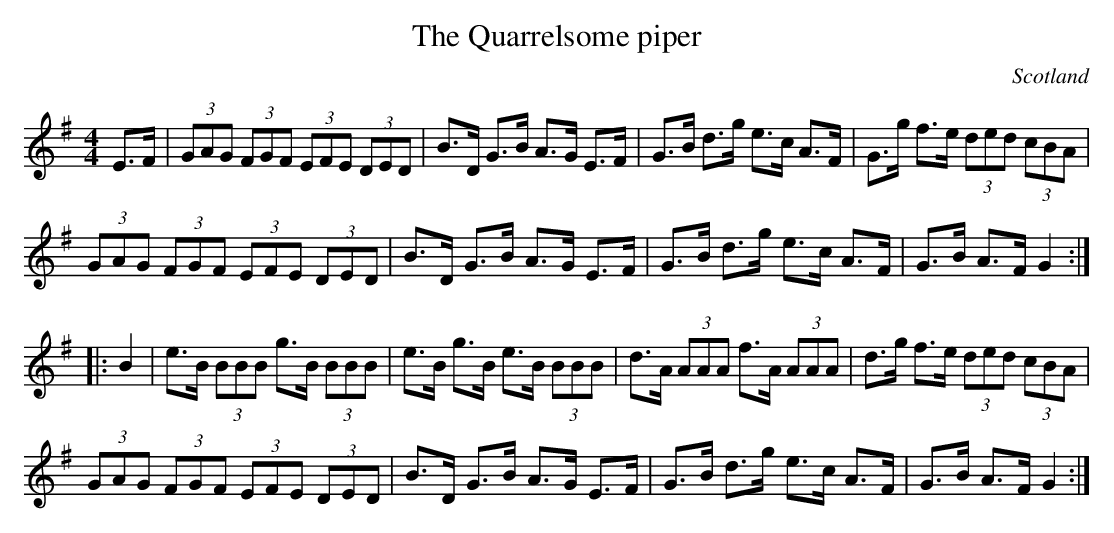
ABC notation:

X:1
T:Quarrelsome piper, The
O:Scotland
M:4/4
K:G
E>F|\
(3GAG (3FGF (3EFE (3DED|B>D G>B A>G E>F|\
G>B d>g e>c A>F|G>g f>e (3ded (3cBA|
(3GAG (3FGF (3EFE (3DED|B>D G>B A>G E>F|\
G>B d>g e>c A>F|G>B A>F G2::
B2|\
e>B (3BBB g>B (3BBB|e>B g>B e>B (3BBB|\
d>A (3AAA f>A (3AAA|d>g f>e (3ded (3cBA|
(3GAG (3FGF (3EFE (3DED|B>D G>B A>G E>F|\
G>B d>g e>c A>F|G>B A>F G2:|
